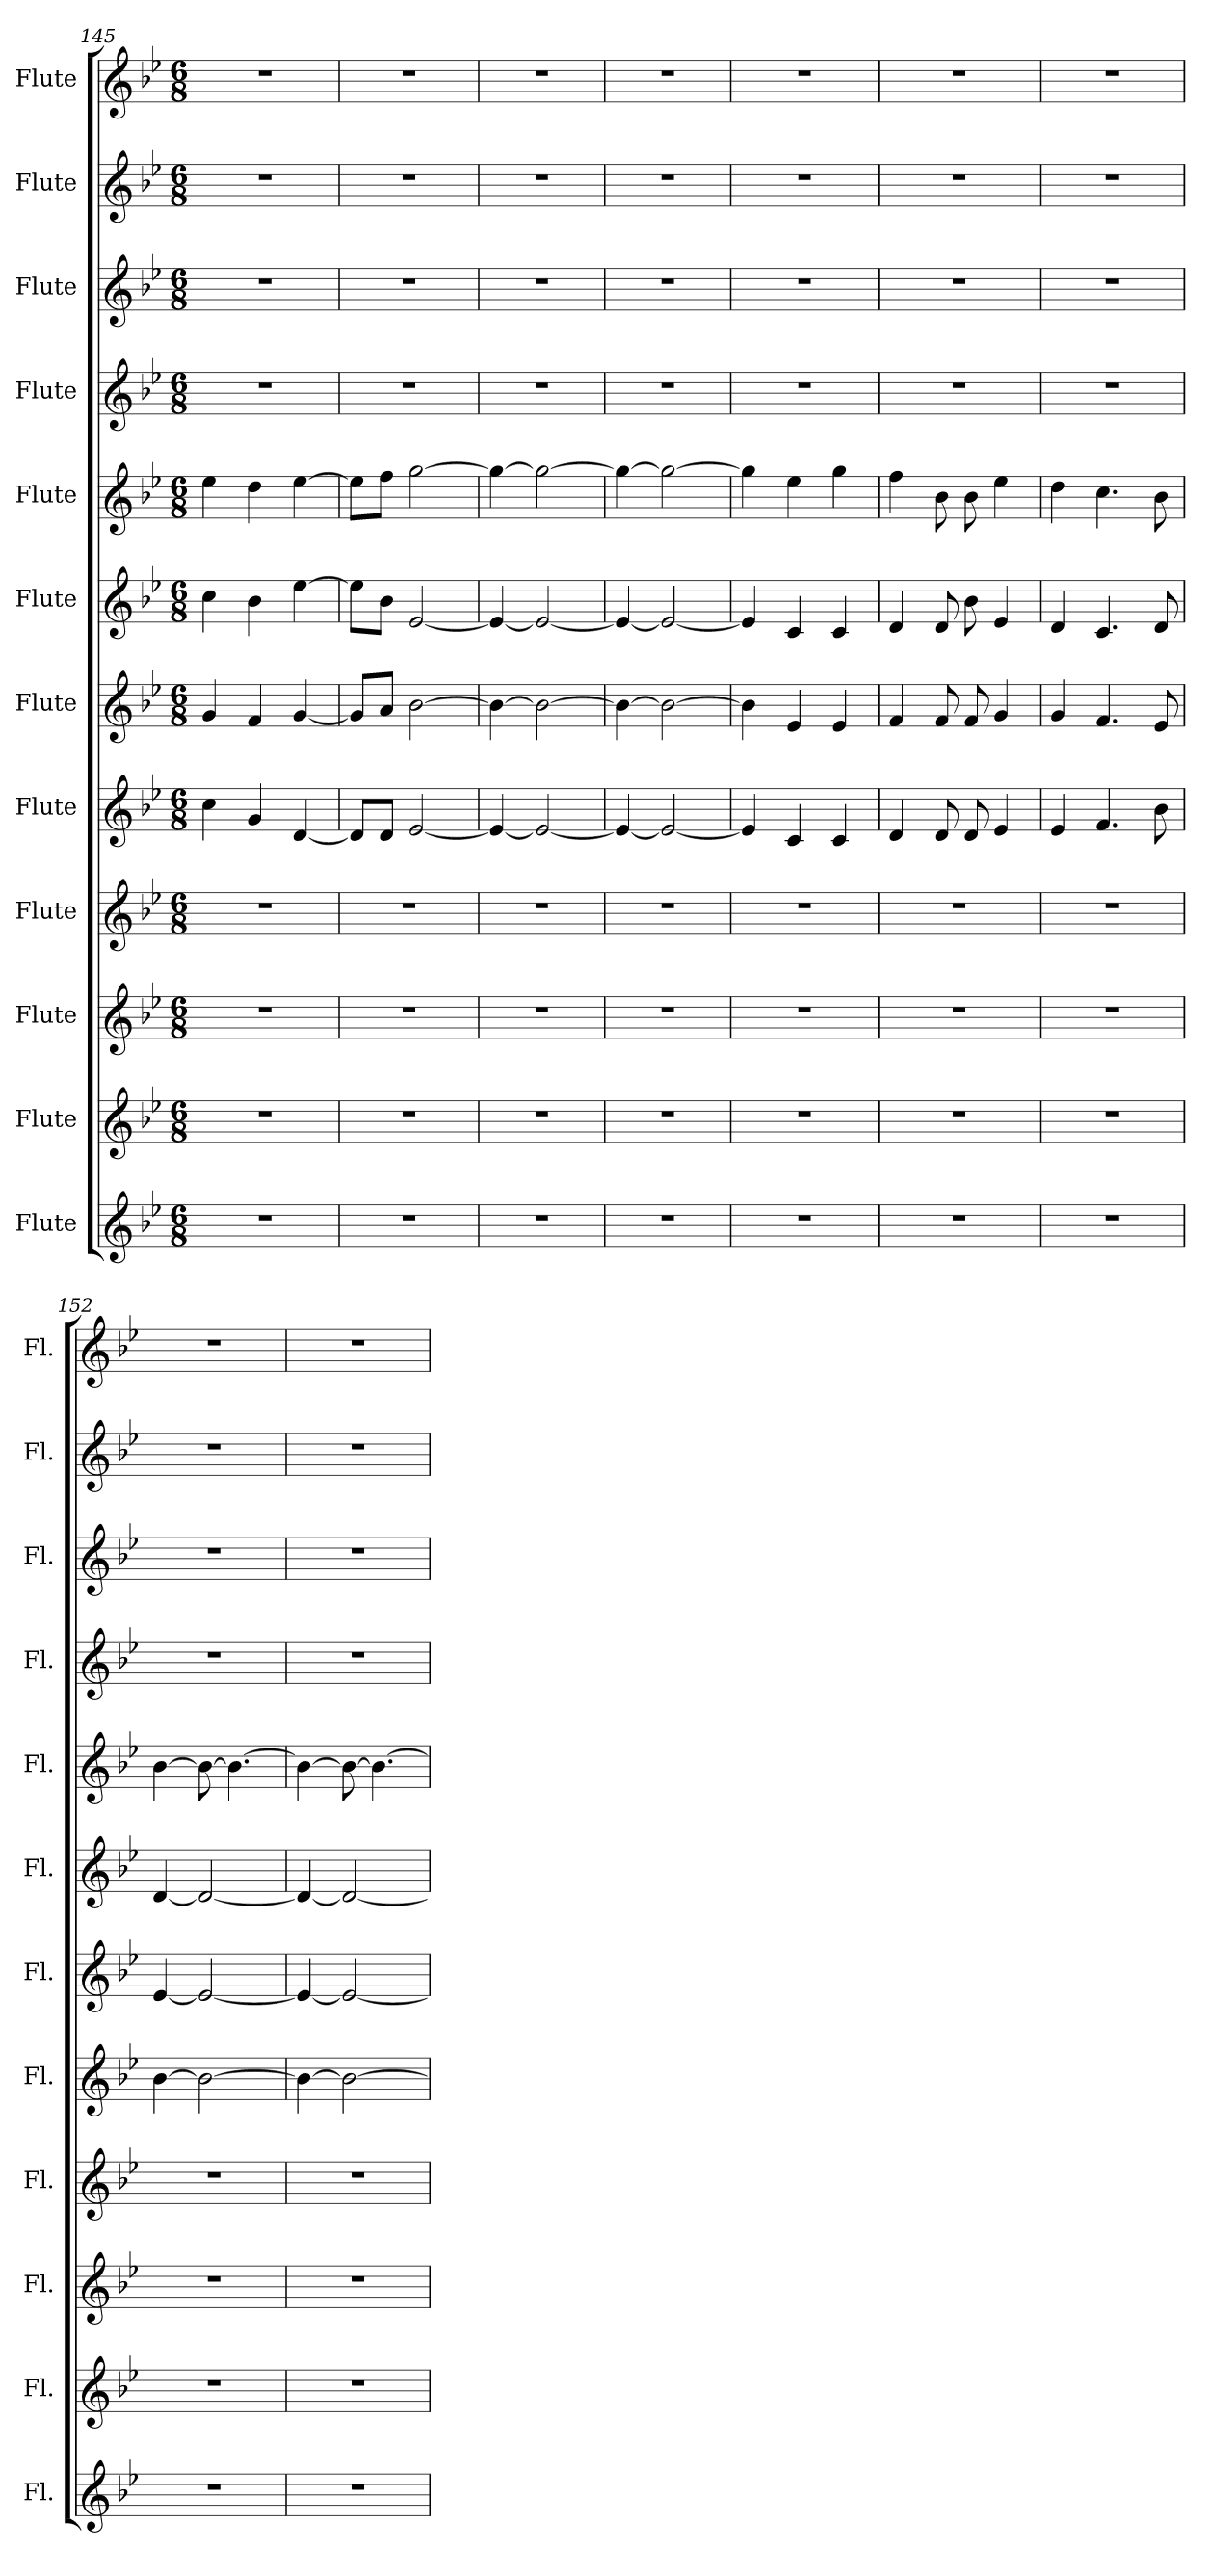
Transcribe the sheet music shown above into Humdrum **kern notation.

**kern	**kern	**kern	**kern	**kern	**kern	**kern	**kern	**kern	**kern	**kern	**kern
*part12	*part11	*part10	*part9	*part8	*part7	*part6	*part5	*part4	*part3	*part2	*part1
*staff12	*staff11	*staff10	*staff9	*staff8	*staff7	*staff6	*staff5	*staff4	*staff3	*staff2	*staff1
*I"Flute	*I"Flute	*I"Flute	*I"Flute	*I"Flute	*I"Flute	*I"Flute	*I"Flute	*I"Flute	*I"Flute	*I"Flute	*I"Flute
*I'Fl.	*I'Fl.	*I'Fl.	*I'Fl.	*I'Fl.	*I'Fl.	*I'Fl.	*I'Fl.	*I'Fl.	*I'Fl.	*I'Fl.	*I'Fl.
*clefG2	*clefG2	*clefG2	*clefG2	*clefG2	*clefG2	*clefG2	*clefG2	*clefG2	*clefG2	*clefG2	*clefG2
*k[b-e-]	*k[b-e-]	*k[b-e-]	*k[b-e-]	*k[b-e-]	*k[b-e-]	*k[b-e-]	*k[b-e-]	*k[b-e-]	*k[b-e-]	*k[b-e-]	*k[b-e-]
*M6/8	*M6/8	*M6/8	*M6/8	*M6/8	*M6/8	*M6/8	*M6/8	*M6/8	*M6/8	*M6/8	*M6/8
=145	=145	=145	=145	=145	=145	=145	=145	=145	=145	=145	=145
2.r	2.r	2.r	2.r	4cc\	4g/	4cc\	4ee-\	2.r	2.r	2.r	2.r
.	.	.	.	4g/	4f/	4b-\	4dd\	.	.	.	.
.	.	.	.	[4d/	[4g/	[4ee-\	[4ee-\	.	.	.	.
=146	=146	=146	=146	=146	=146	=146	=146	=146	=146	=146	=146
2.r	2.r	2.r	2.r	8d/L]	8g/L]	8ee-\L]	8ee-\L]	2.r	2.r	2.r	2.r
.	.	.	.	8d/J	8a/J	8b-\J	8ff\J	.	.	.	.
.	.	.	.	[2e-/	[2b-\	[2e-/	[2gg\	.	.	.	.
=147	=147	=147	=147	=147	=147	=147	=147	=147	=147	=147	=147
2.r	2.r	2.r	2.r	4e-/_	4b-\_	4e-/_	4gg\_	2.r	2.r	2.r	2.r
.	.	.	.	2e-/_	2b-\_	2e-/_	2gg\_	.	.	.	.
=148	=148	=148	=148	=148	=148	=148	=148	=148	=148	=148	=148
2.r	2.r	2.r	2.r	4e-/_	4b-\_	4e-/_	4gg\_	2.r	2.r	2.r	2.r
.	.	.	.	2e-/_	2b-\_	2e-/_	2gg\_	.	.	.	.
=149	=149	=149	=149	=149	=149	=149	=149	=149	=149	=149	=149
2.r	2.r	2.r	2.r	4e-/]	4b-\]	4e-/]	4gg\]	2.r	2.r	2.r	2.r
.	.	.	.	4c/	4e-/	4c/	4ee-\	.	.	.	.
.	.	.	.	4c/	4e-/	4c/	4gg\	.	.	.	.
=150	=150	=150	=150	=150	=150	=150	=150	=150	=150	=150	=150
2.r	2.r	2.r	2.r	4d/	4f/	4d/	4ff\	2.r	2.r	2.r	2.r
.	.	.	.	8d/	8f/	8d/	8b-\	.	.	.	.
.	.	.	.	8d/	8f/	8b-\	8b-\	.	.	.	.
.	.	.	.	4e-/	4g/	4e-/	4ee-\	.	.	.	.
=151	=151	=151	=151	=151	=151	=151	=151	=151	=151	=151	=151
2.r	2.r	2.r	2.r	4e-/	4g/	4d/	4dd\	2.r	2.r	2.r	2.r
.	.	.	.	4.f/	4.f/	4.c/	4.cc\	.	.	.	.
.	.	.	.	8b-\	8e-/	8d/	8b-\	.	.	.	.
=152	=152	=152	=152	=152	=152	=152	=152	=152	=152	=152	=152
2.r	2.r	2.r	2.r	[4b-\	[4e-/	[4d/	[4b-\	2.r	2.r	2.r	2.r
.	.	.	.	2b-\_	2e-/_	2d/_	8b-\_	.	.	.	.
.	.	.	.	.	.	.	4.b-\_	.	.	.	.
!!LO:PB:g=z
=153	=153	=153	=153	=153	=153	=153	=153	=153	=153	=153	=153
2.r	2.r	2.r	2.r	4b-\_	4e-/_	4d/_	4b-\_	2.r	2.r	2.r	2.r
.	.	.	.	2b-\_	2e-/_	2d/_	8b-\_	.	.	.	.
.	.	.	.	.	.	.	4.b-\_	.	.	.	.
=	=	=	=	=	=	=	=	=	=	=	=
*-	*-	*-	*-	*-	*-	*-	*-	*-	*-	*-	*-
